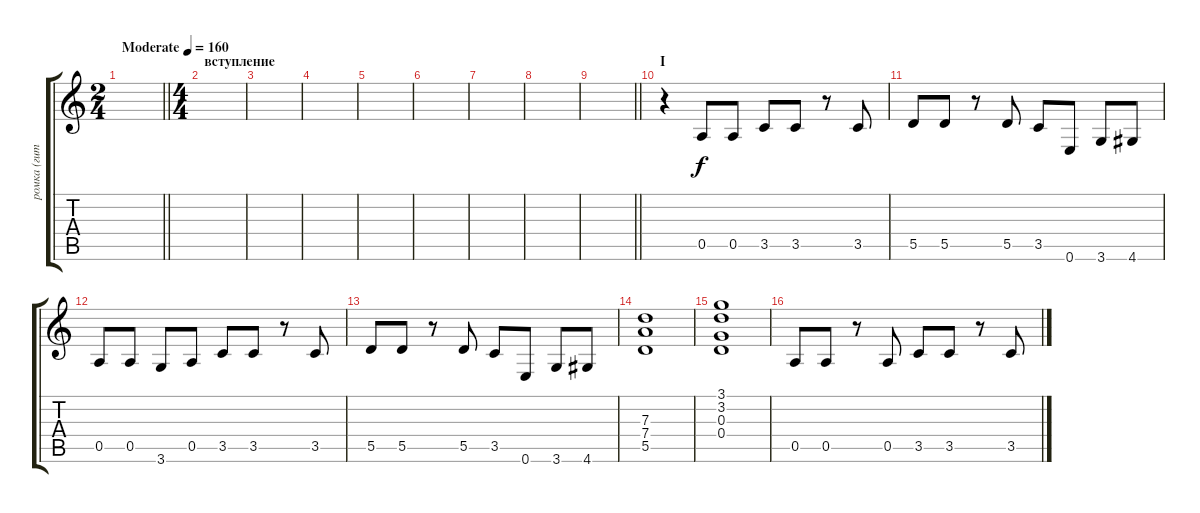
\track ("ромка (гитара)" "ромка (гит") {instrument distortionguitar}
\staff {score tabs}
\tuning (E4 B3 G3 D3 A2 E2) {hide}
\ts (2 4)
\tempo (160 "Moderate")
\clef g2
\barLineRight lightlight
\ks c
|
\ts (4 4)
\section ("" "вступление")
|
|
|
|
|
|
|
\barLineRight lightlight
|
\section ("" "I")
r.4 0.5.8 0.5.8 3.5.8 3.5.8 r.8 3.5.8 |
5.5.8 5.5.8 r.8 5.5.8 3.5.8 0.6.8 3.6.8 4.6.8 |
0.5.8 0.5.8 3.6.8 0.5.8 3.5.8 3.5.8 r.8 3.5.8 |
5.5.8 5.5.8 r.8 5.5.8 3.5.8 0.6.8 3.6.8 4.6.8 |
(7.3 7.4 5.5).1 |
(3.1 3.2 0.3 0.4).1 |
0.5.8 0.5.8 r.8 0.5.8 3.5.8 3.5.8 r.8 3.5.8
